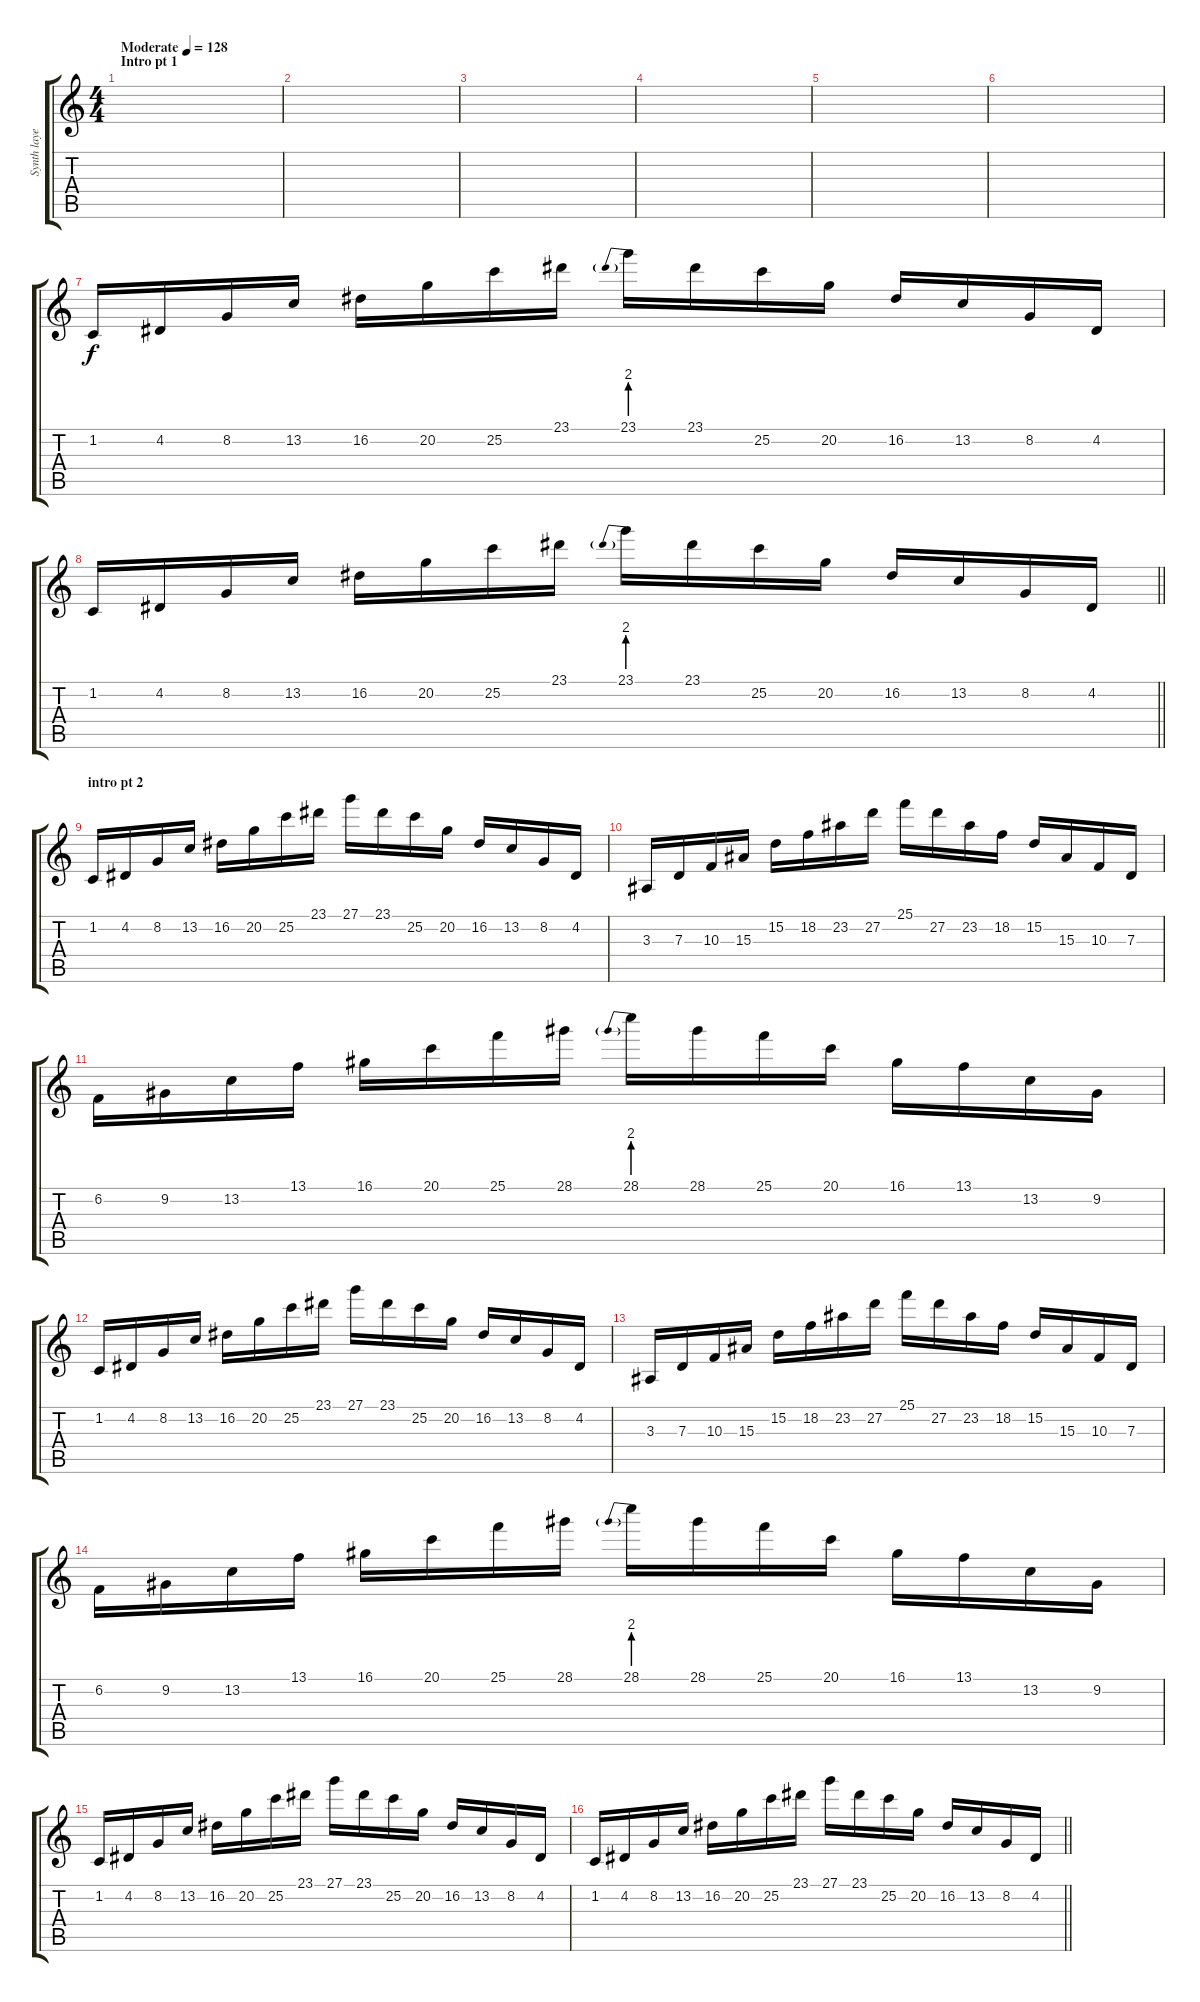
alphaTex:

\track ("Synth layer 3" "Synth laye") {instrument pad3polysynth}
\staff {score tabs}
\tuning (E4 B3 G3 D3 A2 E2) {hide}
\ts (4 4)
\section ("" "Intro pt 1")
\tempo (128 "Moderate")
\clef g2
\ks c
|
|
|
|
|
|
1.2.16{volume 13} 4.2.16 8.2.16 13.2.16 16.2.16 20.2.16 25.2.16 23.1.16 23.1{be (prebend 0 8 60 8)}.16 23.1.16 25.2.16 20.2.16 16.2.16 13.2.16 8.2.16 4.2.16 |
\barLineRight lightlight
1.2.16 4.2.16 8.2.16 13.2.16 16.2.16 20.2.16 25.2.16 23.1.16 23.1{be (prebend 0 8 60 8)}.16 23.1.16 25.2.16 20.2.16 16.2.16 13.2.16 8.2.16 4.2.16 |
\section ("" "intro pt 2")
1.2.16 4.2.16 8.2.16 13.2.16 16.2.16 20.2.16 25.2.16 23.1.16 27.1.16 23.1.16 25.2.16 20.2.16 16.2.16 13.2.16 8.2.16 4.2.16 |
3.3.16 7.3.16 10.3.16 15.3.16 15.2.16 18.2.16 23.2.16 27.2.16 25.1.16 27.2.16 23.2.16 18.2.16 15.2.16 15.3.16 10.3.16 7.3.16 |
6.2.16 9.2.16 13.2.16 13.1.16 16.1.16 20.1.16 25.1.16 28.1.16 28.1{be (prebend 0 8 60 8)}.16 28.1.16 25.1.16 20.1.16 16.1.16 13.1.16 13.2.16 9.2.16 |
1.2.16 4.2.16 8.2.16 13.2.16 16.2.16 20.2.16 25.2.16 23.1.16 27.1.16 23.1.16 25.2.16 20.2.16 16.2.16 13.2.16 8.2.16 4.2.16 |
3.3.16 7.3.16 10.3.16 15.3.16 15.2.16 18.2.16 23.2.16 27.2.16 25.1.16 27.2.16 23.2.16 18.2.16 15.2.16 15.3.16 10.3.16 7.3.16 |
6.2.16 9.2.16 13.2.16 13.1.16 16.1.16 20.1.16 25.1.16 28.1.16 28.1{be (prebend 0 8 60 8)}.16 28.1.16 25.1.16 20.1.16 16.1.16 13.1.16 13.2.16 9.2.16 |
1.2.16 4.2.16 8.2.16 13.2.16 16.2.16 20.2.16 25.2.16 23.1.16 27.1.16 23.1.16 25.2.16 20.2.16 16.2.16 13.2.16 8.2.16 4.2.16 |
\barLineRight lightlight
1.2.16 4.2.16 8.2.16 13.2.16 16.2.16 20.2.16 25.2.16 23.1.16 27.1.16 23.1.16 25.2.16 20.2.16 16.2.16 13.2.16 8.2.16 4.2.16
